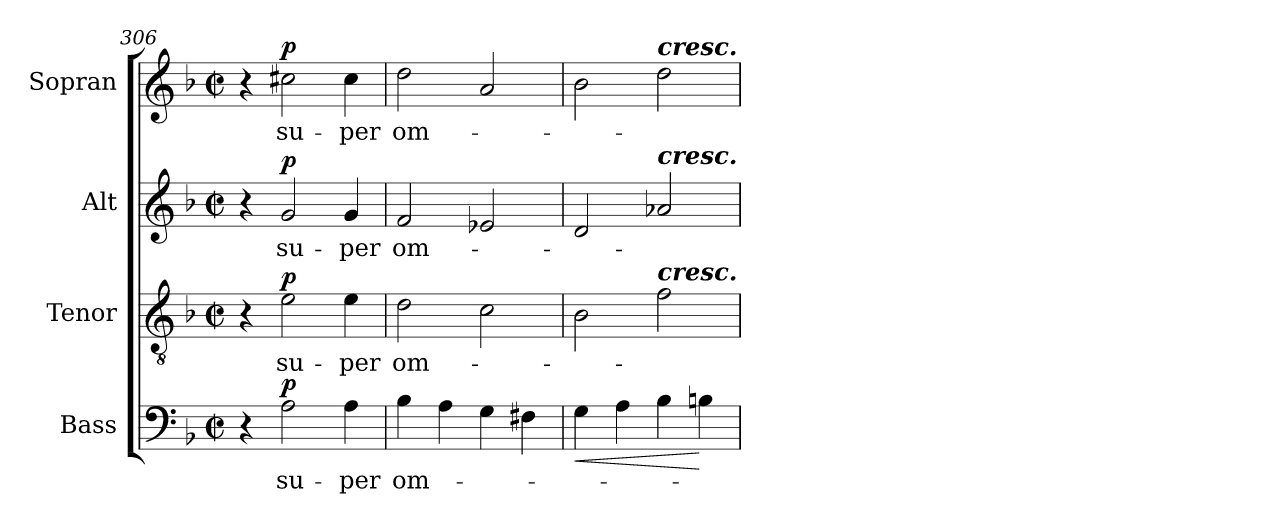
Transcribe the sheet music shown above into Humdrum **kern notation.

**kern	**text	**dynam	**kern	**text	**dynam	**kern	**text	**dynam	**kern	**text	**dynam
*part4	*part4	*part4	*part3	*part3	*part3	*part2	*part2	*part2	*part1	*part1	*part1
*staff4	*staff4	*staff4	*staff3	*staff3	*staff3	*staff2	*staff2	*staff2	*staff1	*staff1	*staff1
*I"Bass	*	*	*I"Tenor	*	*	*I"Alt	*	*	*I"Sopran	*	*
*I'B.	*	*	*I'T.	*	*	*I'A.	*	*	*I'S.	*	*
*clefF4	*	*	*clefGv2	*	*	*clefG2	*	*	*clefG2	*	*
*k[b-]	*	*	*k[b-]	*	*	*k[b-]	*	*	*k[b-]	*	*
*F:	*	*	*F:	*	*	*F:	*	*	*F:	*	*
*M2/2	*	*	*M2/2	*	*	*M2/2	*	*	*M2/2	*	*
*met(c|)	*	*	*met(c|)	*	*	*met(c|)	*	*	*met(c|)	*	*
=306	=306	=306	=306	=306	=306	=306	=306	=306	=306	=306	=306
4r	.	.	4r	.	.	4r	.	.	4r	.	.
!	!LO:LY:b	!LO:DY:a	!	!LO:LY:b	!LO:DY:a	!	!LO:LY:b	!LO:DY:a	!	!LO:LY:b	!LO:DY:a
2A\	su-	p	2e\	su-	p	2g/	su-	p	2cc#X\	su-	p
!	!LO:LY:b	!	!	!LO:LY:b	!	!	!LO:LY:b	!	!	!LO:LY:b	!
4A\	-per	.	4e\	-per	.	4g/	-per	.	4cc#\	-per	.
=307	=307	=307	=307	=307	=307	=307	=307	=307	=307	=307	=307
!	!LO:LY:b	!	!	!LO:LY:b	!	!	!LO:LY:b	!	!	!LO:LY:b	!
4B-\	om-	.	2d\	om-	.	2f/	om-	.	2dd\	om-	.
4A\	.	.	.	.	.	.	.	.	.	.	.
4G\	.	.	2c\	.	.	2e-X/	.	.	2a/	.	.
4F#X\	.	.	.	.	.	.	.	.	.	.	.
=308	=308	=308	=308	=308	=308	=308	=308	=308	=308	=308	=308
!	!	!LO:HP:b	!	!	!	!	!	!	!	!	!
4G\	.	<	2B-\	.	.	2d/	.	.	2b-\	.	.
4A\	.	.	.	.	.	.	.	.	.	.	.
!	!	!	!	!	!	!	!	!	!LO:TX:a:Bi:t=cresc.	!	!
!	!	!	!	!	!	!LO:TX:a:Bi:t=cresc.	!	!	!	!	!
!	!	!	!LO:TX:a:Bi:t=cresc.	!	!	!	!	!	!	!	!
4B-\	.	.	2f\	.	.	2a-X/	.	.	2dd\	.	.
4Bn\	.	[	.	.	.	.	.	.	.	.	.
=	=	=	=	=	=	=	=	=	=	=	=
*-	*-	*-	*-	*-	*-	*-	*-	*-	*-	*-	*-
